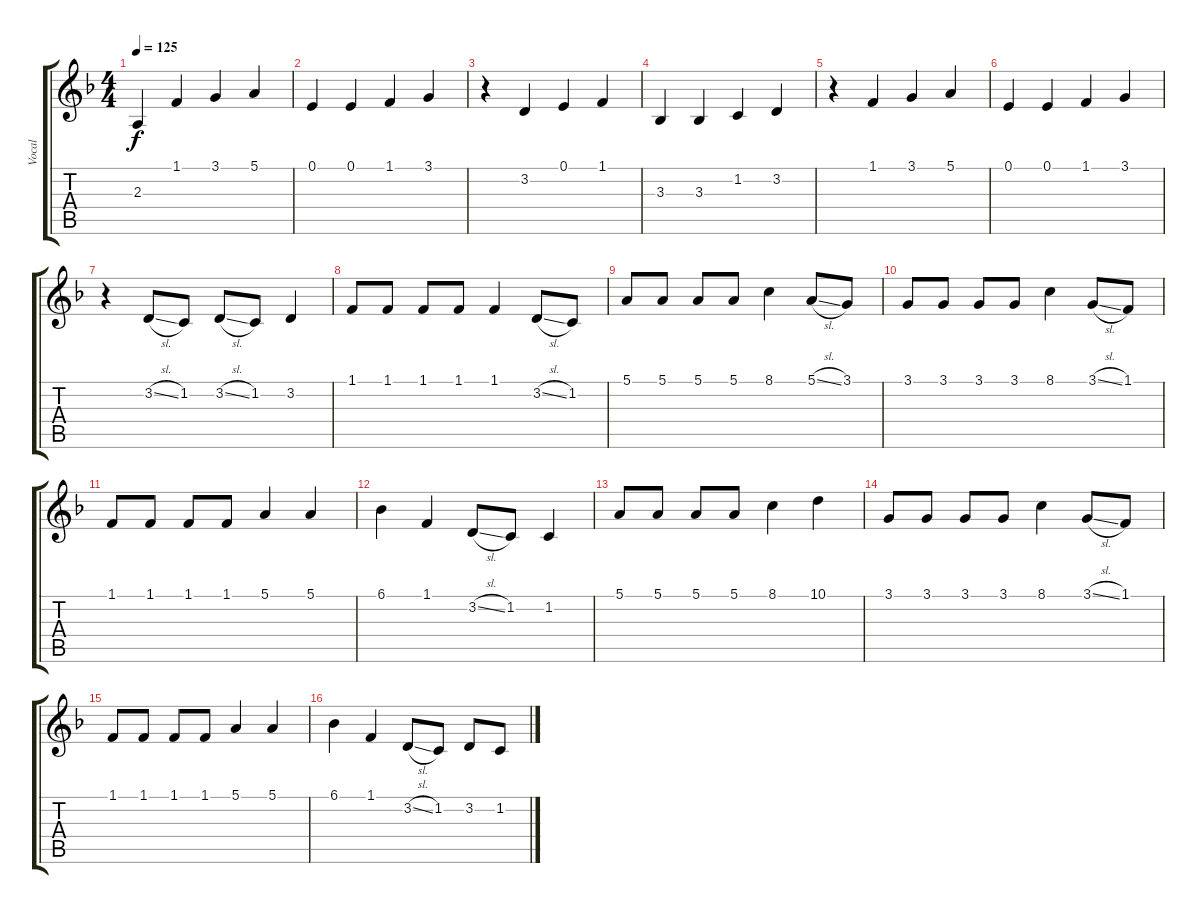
\track ("Vocal" "Vocal") {instrument lead5charang}
\staff {score tabs}
\tuning (E4 B3 G3 D3 A2 E2) {hide}
\ts (4 4)
\tempo 125
\clef g2
\ks f
2.3{t}.4{dy f} 1.1.4 3.1.4 5.1.4 |
0.1.4 0.1.4 1.1.4 3.1.4 |
r.4 3.2.4 0.1.4 1.1.4 |
3.3.4 3.3.4 1.2.4 3.2.4 |
r.4 1.1.4 3.1.4 5.1.4 |
0.1.4 0.1.4 1.1.4 3.1.4 |
r.4 3.2{sl}.8 1.2.8 3.2{sl}.8 1.2.8 3.2.4 |
1.1.8 1.1.8 1.1.8 1.1.8 1.1.4 3.2{sl}.8 1.2.8 |
5.1.8 5.1.8 5.1.8 5.1.8 8.1.4 5.1{sl}.8 3.1.8 |
3.1.8 3.1.8 3.1.8 3.1.8 8.1.4 3.1{sl}.8 1.1.8 |
1.1.8 1.1.8 1.1.8 1.1.8 5.1.4 5.1.4 |
6.1.4 1.1.4 3.2{sl}.8 1.2.8 1.2.4 |
5.1.8 5.1.8 5.1.8 5.1.8 8.1.4 10.1.4 |
3.1.8 3.1.8 3.1.8 3.1.8 8.1.4 3.1{sl}.8 1.1.8 |
1.1.8 1.1.8 1.1.8 1.1.8 5.1.4 5.1.4 |
6.1.4 1.1.4 3.2{sl}.8 1.2.8 3.2.8 1.2.8
